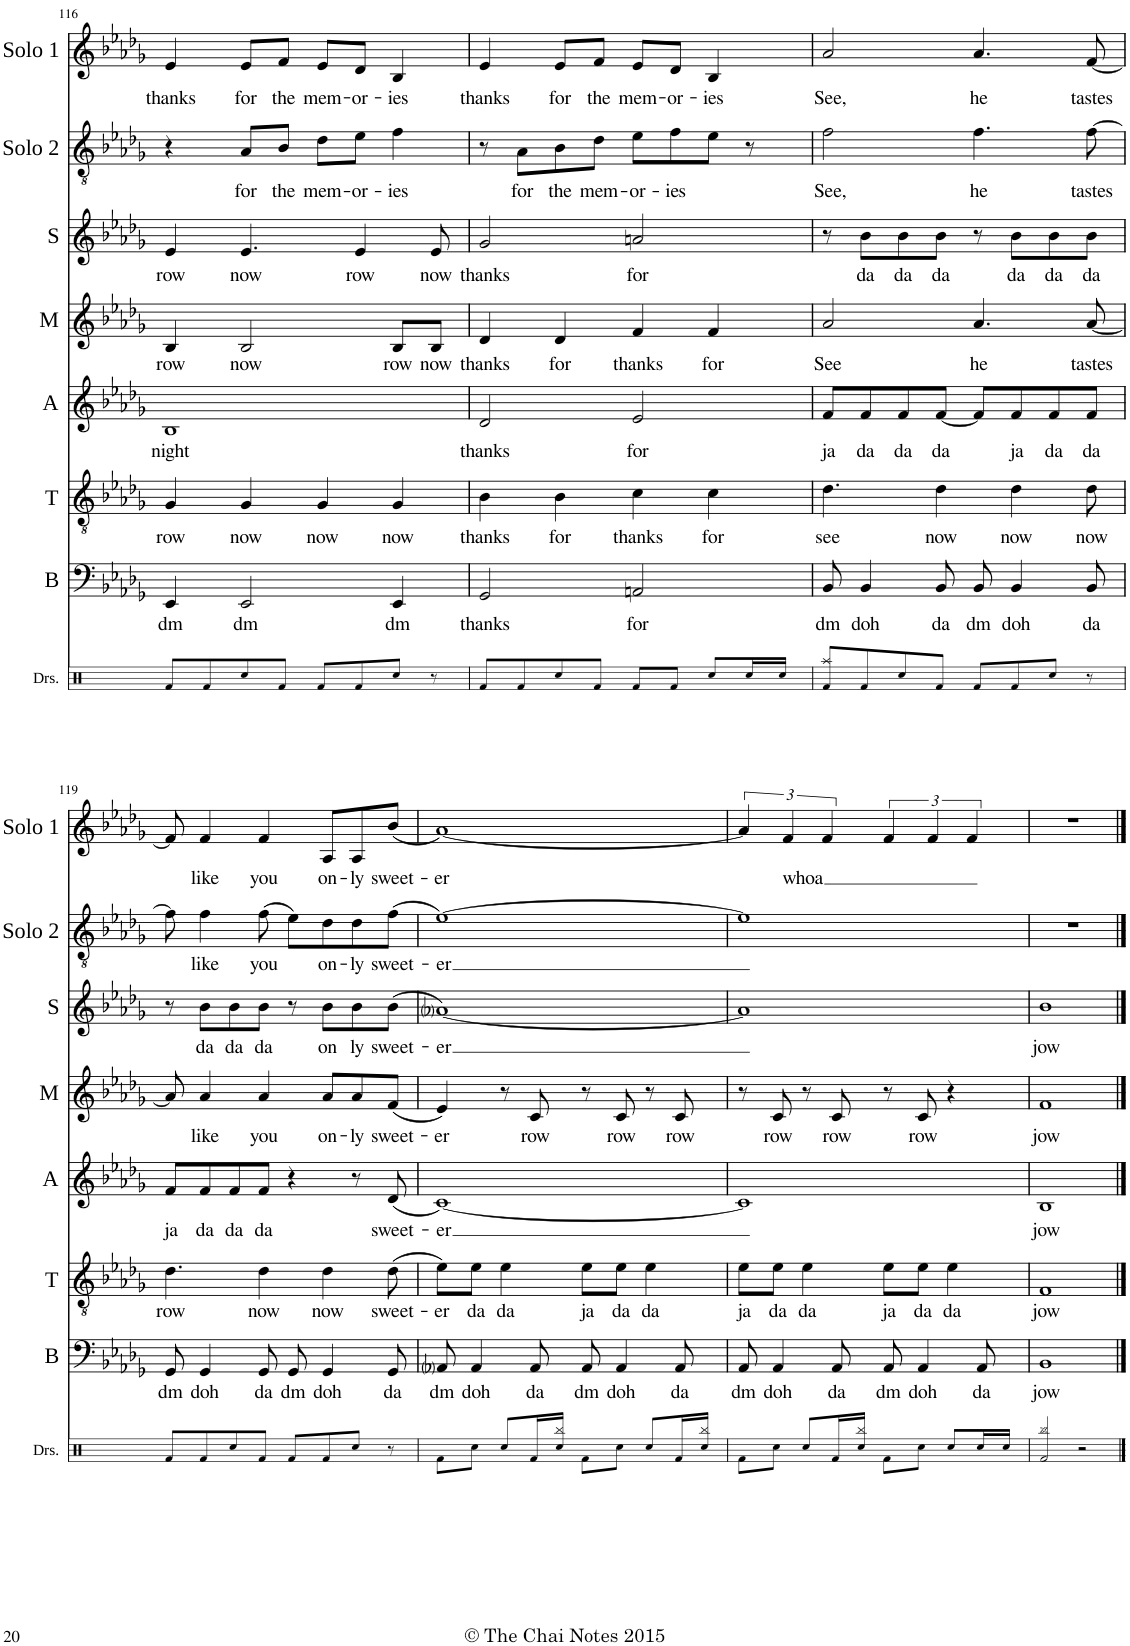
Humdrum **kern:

**kern	**text	**kern	**text	**kern	**text	**kern	**text	**kern	**text	**kern	**text	**kern	**text
*part7	*part7	*part6	*part6	*part5	*part5	*part4	*part4	*part3	*part3	*part2	*part2	*part1	*part1
*staff7	*staff7	*staff6	*staff6	*staff5	*staff5	*staff4	*staff4	*staff3	*staff3	*staff2	*staff2	*staff1	*staff1
*I"Bass	*	*I"Tenor	*	*I"Alto	*	*I"Mezzo	*	*I"Soprano	*	*I"Solo 2	*	*I"Solo 1	*
*I'B	*	*I'T	*	*I'A	*	*I'M	*	*I'S	*	*I'Solo 2	*	*I'Solo 1	*
!!LO:PB:g=z
*clefF4	*	*clefGv2	*	*clefG2	*	*clefG2	*	*clefG2	*	*clefGv2	*	*clefG2	*
*k[b-e-a-d-g-]	*	*k[b-e-a-d-g-]	*	*k[b-e-a-d-g-]	*	*k[b-e-a-d-g-]	*	*k[b-e-a-d-g-]	*	*k[b-e-a-d-g-]	*	*k[b-e-a-d-g-]	*
*M4/4	*	*M4/4	*	*M4/4	*	*M4/4	*	*M4/4	*	*M4/4	*	*M4/4	*
=116	=116	=116	=116	=116	=116	=116	=116	=116	=116	=116	=116	=116	=116
!	!LO:LY:b	!	!LO:LY:b	!	!LO:LY:b	!	!LO:LY:b	!	!LO:LY:b	!	!	!	!LO:LY:b
4EE-/	dm	4G-/	row	1B-	night	4B-/	row	4e-/	row	4r	.	4e-/	thanks
!	!LO:LY:b	!	!LO:LY:b	!	!	!	!LO:LY:b	!	!LO:LY:b	!	!LO:LY:b	!	!LO:LY:b
2EE-/	dm	4G-/	now	.	.	2B-/	now	4.e-/	now	8A-/L	for	8e-/L	for
!	!	!	!	!	!	!	!	!	!	!	!LO:LY:b	!	!LO:LY:b
.	.	.	.	.	.	.	.	.	.	8B-/J	the	8f/J	the
!	!	!	!LO:LY:b	!	!	!	!	!	!	!	!LO:LY:b	!	!LO:LY:b
.	.	4G-/	now	.	.	.	.	.	.	8d-\L	mem-	8e-/L	mem-
!	!	!	!	!	!	!	!	!	!LO:LY:b	!	!LO:LY:b	!	!LO:LY:b
.	.	.	.	.	.	.	.	4e-/	row	8e-\J	-or-	8d-/J	-or-
!	!LO:LY:b	!	!LO:LY:b	!	!	!	!LO:LY:b	!	!	!	!LO:LY:b	!	!LO:LY:b
4EE-/	dm	4G-/	now	.	.	8B-/L	row	.	.	4f\	-ies	4B-/	-ies
!	!	!	!	!	!	!	!LO:LY:b	!	!LO:LY:b	!	!	!	!
.	.	.	.	.	.	8B-/J	now	8e-/	now	.	.	.	.
=117	=117	=117	=117	=117	=117	=117	=117	=117	=117	=117	=117	=117	=117
!	!LO:LY:b	!	!LO:LY:b	!	!LO:LY:b	!	!LO:LY:b	!	!LO:LY:b	!	!	!	!LO:LY:b
2GG-/	thanks	4B-\	thanks	2d-/	thanks	4d-/	thanks	2g-/	thanks	8r	.	4e-/	thanks
!	!	!	!	!	!	!	!	!	!	!	!LO:LY:b	!	!
.	.	.	.	.	.	.	.	.	.	8A-\L	for	.	.
!	!	!	!LO:LY:b	!	!	!	!LO:LY:b	!	!	!	!LO:LY:b	!	!LO:LY:b
.	.	4B-\	for	.	.	4d-/	for	.	.	8B-\	the	8e-/L	for
!	!	!	!	!	!	!	!	!	!	!	!LO:LY:b	!	!LO:LY:b
.	.	.	.	.	.	.	.	.	.	8d-\J	mem-	8f/J	the
!	!LO:LY:b	!	!LO:LY:b	!	!LO:LY:b	!	!LO:LY:b	!	!LO:LY:b	!	!LO:LY:b	!	!LO:LY:b
2AAn/	for	4c\	thanks	2e-/	for	4f/	thanks	2an/	for	8e-\L	-or-	8e-/L	mem-
!	!	!	!	!	!	!	!	!	!	!	!LO:LY:b	!	!LO:LY:b
.	.	.	.	.	.	.	.	.	.	8f\	-ies	8d-/J	-or-
!	!	!	!LO:LY:b	!	!	!	!LO:LY:b	!	!	!	!	!	!LO:LY:b
.	.	4c\	for	.	.	4f/	for	.	.	8e-\J	.	4B-/	-ies
.	.	.	.	.	.	.	.	.	.	8r	.	.	.
=118	=118	=118	=118	=118	=118	=118	=118	=118	=118	=118	=118	=118	=118
!	!LO:LY:b	!	!LO:LY:b	!	!LO:LY:b	!	!LO:LY:b	!	!	!	!LO:LY:b	!	!LO:LY:b
8BB-/	dm	4.d-\	see	8f/L	ja	2a-/	See	8r	.	2f\	See,	2a-/	See,
!	!LO:LY:b	!	!	!	!LO:LY:b	!	!	!	!LO:LY:b	!	!	!	!
4BB-/	doh	.	.	8f/	da	.	.	8b-\L	da	.	.	.	.
!	!	!	!	!	!LO:LY:b	!	!	!	!LO:LY:b	!	!	!	!
.	.	.	.	8f/	da	.	.	8b-\	da	.	.	.	.
!	!LO:LY:b	!	!LO:LY:b	!	!LO:LY:b	!	!	!	!LO:LY:b	!	!	!	!
8BB-/	da	4d-\	now	[8f/J	da	.	.	8b-\J	da	.	.	.	.
!	!LO:LY:b	!	!	!	!	!	!LO:LY:b	!	!	!	!LO:LY:b	!	!LO:LY:b
8BB-/	dm	.	.	8f/L]	.	4.a-/	he	8r	.	4.f\	he	4.a-/	he
!	!LO:LY:b	!	!LO:LY:b	!	!LO:LY:b	!	!	!	!LO:LY:b	!	!	!	!
4BB-/	doh	4d-\	now	8f/	ja	.	.	8b-\L	da	.	.	.	.
!	!	!	!	!	!LO:LY:b	!	!	!	!LO:LY:b	!	!	!	!
.	.	.	.	8f/	da	.	.	8b-\	da	.	.	.	.
!	!LO:LY:b	!	!LO:LY:b	!	!LO:LY:b	!	!LO:LY:b	!	!LO:LY:b	!	!LO:LY:b	!	!LO:LY:b
8BB-/	da	8d-\	now	8f/J	da	[8a-/	tastes	8b-\J	da	[8f\	tastes	[8f/	tastes
!!LO:LB:g=z
=119	=119	=119	=119	=119	=119	=119	=119	=119	=119	=119	=119	=119	=119
!	!LO:LY:b	!	!LO:LY:b	!	!LO:LY:b	!	!	!	!	!	!	!	!
8GG-/	dm	4.d-\	row	8f/L	ja	8a-/]	.	8r	.	8f\]	.	8f/]	.
!	!LO:LY:b	!	!	!	!LO:LY:b	!	!LO:LY:b	!	!LO:LY:b	!	!LO:LY:b	!	!LO:LY:b
4GG-/	doh	.	.	8f/	da	4a-/	like	8b-\L	da	4f\	like	4f/	like
!	!	!	!	!	!LO:LY:b	!	!	!	!LO:LY:b	!	!	!	!
.	.	.	.	8f/	da	.	.	8b-\	da	.	.	.	.
!	!LO:LY:b	!	!LO:LY:b	!	!LO:LY:b	!	!LO:LY:b	!	!LO:LY:b	!	!LO:LY:b	!	!LO:LY:b
8GG-/	da	4d-\	now	8f/J	da	4a-/	you	8b-\J	da	(8f\	you	4f/	you
!	!LO:LY:b	!	!	!	!	!	!	!	!	!	!	!	!
8GG-/	dm	.	.	4r	.	.	.	8r	.	8e-\L)	.	.	.
!	!LO:LY:b	!	!LO:LY:b	!	!	!	!LO:LY:b	!	!LO:LY:b	!	!LO:LY:b	!	!LO:LY:b
4GG-/	doh	4d-\	now	.	.	8a-/L	on-	8b-\L	on	8d-\	on-	8A-/L	on-
!	!	!	!	!	!	!	!LO:LY:b	!	!LO:LY:b	!	!LO:LY:b	!	!LO:LY:b
.	.	.	.	8r	.	8a-/	-ly	8b-\	ly	8d-\	-ly	8A-/	-ly
!	!LO:LY:b	!	!LO:LY:b	!	!LO:LY:b	!	!LO:LY:b	!	!LO:LY:b	!	!LO:LY:b	!	!LO:LY:b
8GG-/	da	(8d-\	sweet-	(8d-/	sweet-	(8f/J	sweet-	(8b-\J	sweet-	(8f\J	sweet-	(8b-/J	sweet-
=120	=120	=120	=120	=120	=120	=120	=120	=120	=120	=120	=120	=120	=120
!	!LO:LY:b	!	!LO:LY:b	!	!LO:LY:b	!	!LO:LY:b	!	!LO:LY:b	!	!LO:LY:b	!	!LO:LY:b
8AA-i/	dm	8e-\L)	-er	[1c)	-er	4e-/)	-er	[1a-i)	-er	[1e-)	-er	[1a-)	-er
!	!LO:LY:b	!	!LO:LY:b	!	!	!	!	!	!	!	!	!	!
4AA-/	doh	8e-\J	da	.	.	.	.	.	.	.	.	.	.
!	!	!	!LO:LY:b	!	!	!	!	!	!	!	!	!	!
.	.	4e-\	da	.	.	8r	.	.	.	.	.	.	.
!	!LO:LY:b	!	!	!	!	!	!LO:LY:b	!	!	!	!	!	!
8AA-/	da	.	.	.	.	8c/	row	.	.	.	.	.	.
!	!LO:LY:b	!	!LO:LY:b	!	!	!	!	!	!	!	!	!	!
8AA-/	dm	8e-\L	ja	.	.	8r	.	.	.	.	.	.	.
!	!LO:LY:b	!	!LO:LY:b	!	!	!	!LO:LY:b	!	!	!	!	!	!
4AA-/	doh	8e-\J	da	.	.	8c/	row	.	.	.	.	.	.
!	!	!	!LO:LY:b	!	!	!	!	!	!	!	!	!	!
.	.	4e-\	da	.	.	8r	.	.	.	.	.	.	.
!	!LO:LY:b	!	!	!	!	!	!LO:LY:b	!	!	!	!	!	!
8AA-/	da	.	.	.	.	8c/	row	.	.	.	.	.	.
=121	=121	=121	=121	=121	=121	=121	=121	=121	=121	=121	=121	=121	=121
!	!LO:LY:b	!	!LO:LY:b	!	!	!	!	!	!	!	!	!	!
8AA-/	dm	8e-\L	ja	1c]	.	8r	.	1a-]	.	1e-]	.	6a-/]	.
!	!LO:LY:b	!	!LO:LY:b	!	!	!	!LO:LY:b	!	!	!	!	!	!
4AA-/	doh	8e-\J	da	.	.	8c/	row	.	.	.	.	.	.
!	!	!	!	!	!	!	!	!	!	!	!	!	!LO:LY:b
.	.	.	.	.	.	.	.	.	.	.	.	6f/	whoa
!	!	!	!LO:LY:b	!	!	!	!	!	!	!	!	!	!
.	.	4e-\	da	.	.	8r	.	.	.	.	.	.	.
.	.	.	.	.	.	.	.	.	.	.	.	6f/	.
!	!LO:LY:b	!	!	!	!	!	!LO:LY:b	!	!	!	!	!	!
8AA-/	da	.	.	.	.	8c/	row	.	.	.	.	.	.
!	!LO:LY:b	!	!LO:LY:b	!	!	!	!	!	!	!	!	!	!
8AA-/	dm	8e-\L	ja	.	.	8r	.	.	.	.	.	6f/	.
!	!LO:LY:b	!	!LO:LY:b	!	!	!	!LO:LY:b	!	!	!	!	!	!
4AA-/	doh	8e-\J	da	.	.	8c/	row	.	.	.	.	.	.
.	.	.	.	.	.	.	.	.	.	.	.	6f/	.
!	!	!	!LO:LY:b	!	!	!	!	!	!	!	!	!	!
.	.	4e-\	da	.	.	4r	.	.	.	.	.	.	.
.	.	.	.	.	.	.	.	.	.	.	.	6f/	.
!	!LO:LY:b	!	!	!	!	!	!	!	!	!	!	!	!
8AA-/	da	.	.	.	.	.	.	.	.	.	.	.	.
=122	=122	=122	=122	=122	=122	=122	=122	=122	=122	=122	=122	=122	=122
!	!LO:LY:b	!	!LO:LY:b	!	!LO:LY:b	!	!LO:LY:b	!	!LO:LY:b	!	!	!	!
1BB-	jow	1F	jow	1B-	jow	1f	jow	1b-	jow	1r	.	1r	.
==	==	==	==	==	==	==	==	==	==	==	==	==	==
*-	*-	*-	*-	*-	*-	*-	*-	*-	*-	*-	*-	*-	*-
